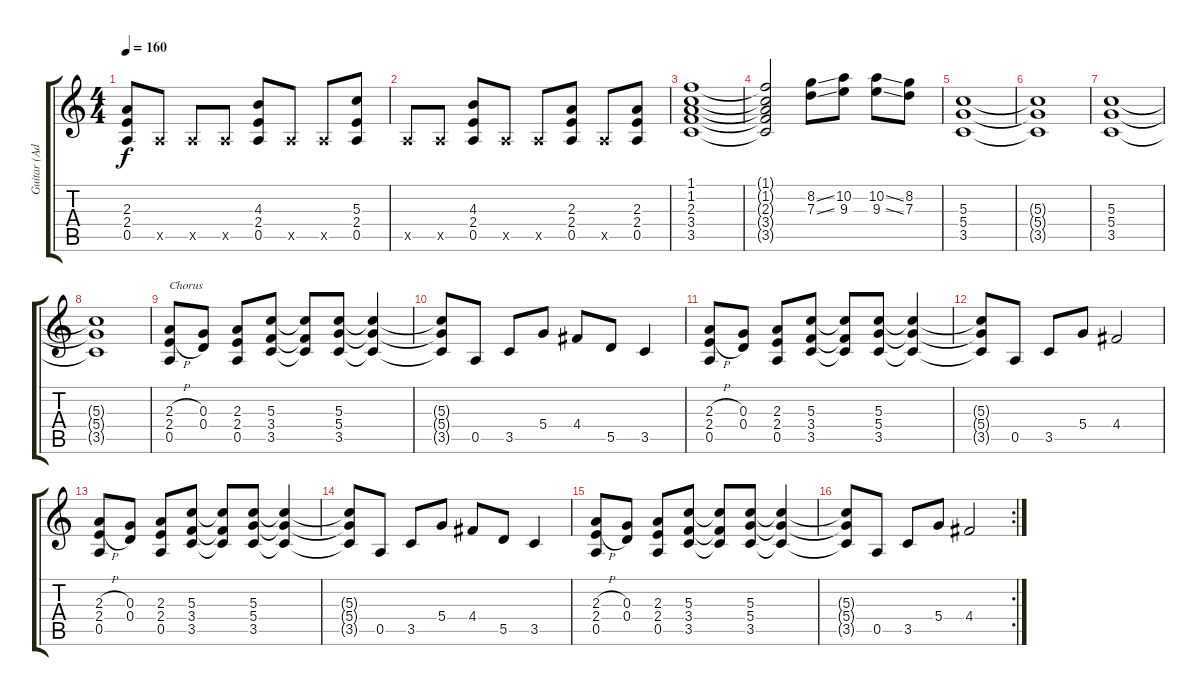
\track ("Guitar (Adrian)" "Guitar (Ad") {instrument distortionguitar}
\staff {score tabs}
\tuning (E4 B3 G3 D3 A2 E2) {hide}
\ts (4 4)
\tempo 160
\clef g2
\ks c
(2.3 2.4 0.5).8{dy f} 0.5{x}.8 0.5{x}.8 0.5{x}.8 (4.3 2.4 0.5).8 0.5{x}.8 0.5{x}.8 (5.3 2.4 0.5).8 |
0.5{x}.8 0.5{x}.8 (4.3 2.4 0.5).8 0.5{x}.8 0.5{x}.8 (2.3 2.4 0.5).8 0.5{x}.8 (2.3 2.4 0.5).8 |
(1.1 1.2 2.3 3.4 3.5).1 |
(1.1{t} 1.2{t} 2.3{t} 3.4{t} 3.5{t}).2 (8.2{ss} 7.3{ss}).8 (10.2 9.3).8 (10.2{ss} 9.3{ss}).8 (8.2 7.3).8 |
(5.3 5.4 3.5).1 |
(5.3{t} 5.4{t} 3.5{t}).1 |
(5.3 5.4 3.5).1 |
(5.3{t} 5.4{t} 3.5{t}).1 |
(2.3{h} 2.4{h} 0.5).8{txt "Chorus"} (0.3 0.4).8 (2.3 2.4 0.5).8 (5.3 3.4 3.5).8 (5.3{t} 3.4{t} 3.5{t}).8 (5.3 5.4 3.5).8 (5.3{t} 5.4{t} 3.5{t}).4 |
(5.3{t} 5.4{t} 3.5{t}).8 0.5.8 3.5.8 5.4.8 4.4.8 5.5.8 3.5.4 |
(2.3{h} 2.4{h} 0.5).8 (0.3 0.4).8 (2.3 2.4 0.5).8 (5.3 3.4 3.5).8 (5.3{t} 3.4{t} 3.5{t}).8 (5.3 5.4 3.5).8 (5.3{t} 5.4{t} 3.5{t}).4 |
(5.3{t} 5.4{t} 3.5{t}).8 0.5.8 3.5.8 5.4.8 4.4.2 |
(2.3{h} 2.4{h} 0.5).8 (0.3 0.4).8 (2.3 2.4 0.5).8 (5.3 3.4 3.5).8 (5.3{t} 3.4{t} 3.5{t}).8 (5.3 5.4 3.5).8 (5.3{t} 5.4{t} 3.5{t}).4 |
(5.3{t} 5.4{t} 3.5{t}).8 0.5.8 3.5.8 5.4.8 4.4.8 5.5.8 3.5.4 |
(2.3{h} 2.4{h} 0.5).8 (0.3 0.4).8 (2.3 2.4 0.5).8 (5.3 3.4 3.5).8 (5.3{t} 3.4{t} 3.5{t}).8 (5.3 5.4 3.5).8 (5.3{t} 5.4{t} 3.5{t}).4 |
\rc 2
(5.3{t} 5.4{t} 3.5{t}).8 0.5.8 3.5.8 5.4.8 4.4.2
